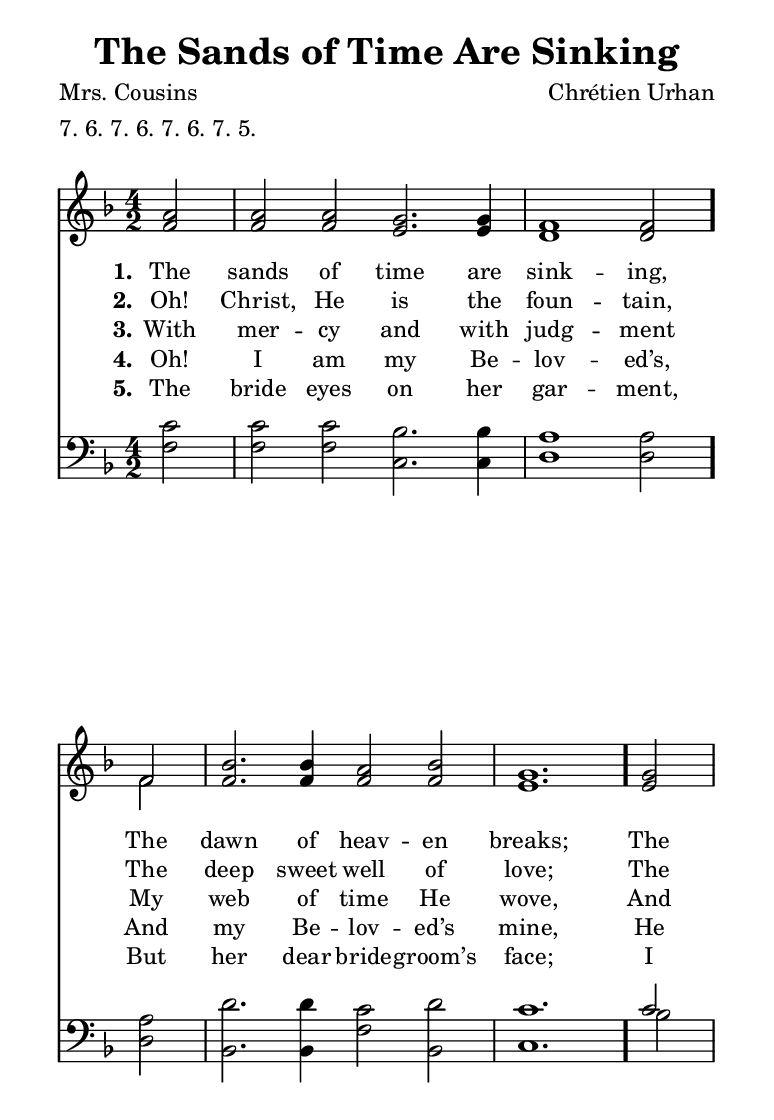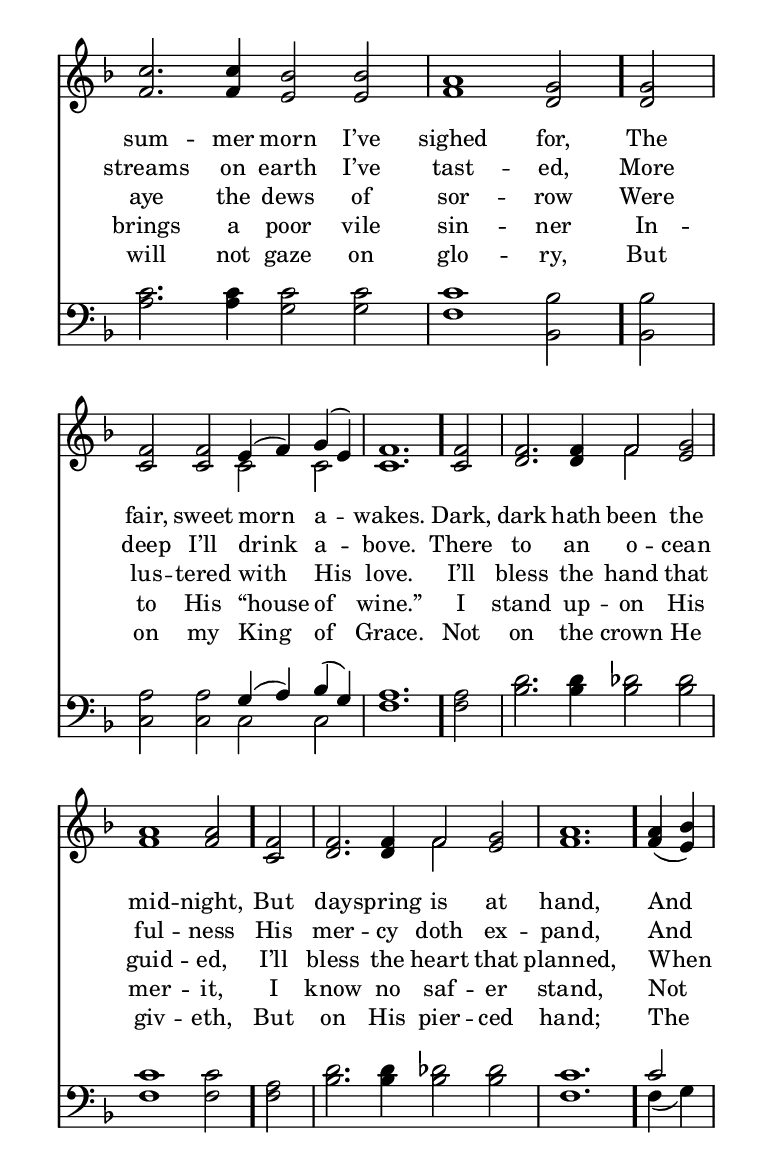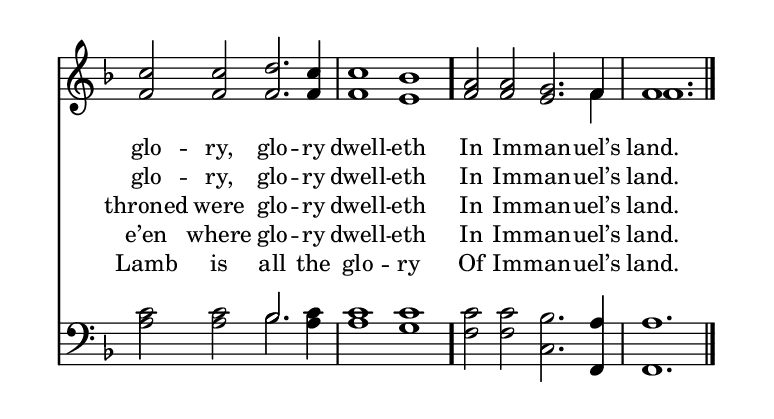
\include "common/global.ily"
\paper {
  \include "common/paper.ily"
}

\header{
  hymnnumber = "271"
  title = "The Sands of Time Are Sinking"
  tunename = "Rutherford"
  meter = "7. 6. 7. 6. 7. 6. 7. 5."
  poet = "Mrs. Cousins"
  composer = "Chrétien Urhan"
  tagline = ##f
}

global = {
  \include "common/overrides.ily"
  \override Staff.TimeSignature.style = #'numbered
  \time 4/2
  \override Score.MetronomeMark.transparent = ##t % hide all fermata changes too
  \tempo 2=80
  \key f \major
  \partial 2
  \autoBeamOff
}

notesSoprano = {
\global
\relative c'' {

  a2 | a a g2. g4 | f1 f2
  f2 | bes2. bes4 a2 bes | g1.
  g2 | c2. c4 bes2 bes | a1 g2
  g2 | f2 f e4( f) g( e) | f1.
  f2 | f2. f4 f2 g | a1 a2
  f2 | f2. f4 f2 g | a1.
  a4( bes) | c2 c d2. c4 | c1 bes1 |
  a2 a g2. f4 | f1.

  \bar "|."

}
}

notesAlto = {
\global
\relative e' {

  f2 | f2 f e2. e4 | d1 d2
  f2 | f2. f4 f2 f | e1.
  e2 | f2. f4 e2 e | f1 d2
  d2 | c c c c | c1.
  c2 | d2. d4 f2 e | f1 f2
  c2 | d2. d4 f2 e | f1.
  f4( e) | f2 f f2. f4 | f1 e1 |
  f2 f e2. f4 | f1.

}
}

notesTenor = {
\global
\relative a {

  c2 | c2 c bes2. bes4 | a1 a2
  a2 | d2. d4 c2 d | c1.
  c2 | c2. c4 c2 c | c1 bes2
  bes2 | a2 a g4( a) bes( g) | a1.
  a2 | d2. d4 des2 des | c1 c2
  a2 | d2. d4 des2 des | c1.
  c2 | c c bes2. c4 | c1 c |
  c2 c bes2. a4 | a1.

}
}

notesBass = {
\global
\relative f {

  f2 | f f c2. c4 | d1 d2
  d2 | bes2. bes4 f'2 bes, | c1.
  bes'2 | a2. a4 g2 g | f1 bes,2
  bes2 | c2 c c c | f1.
  f2 | bes2. bes4 bes2 bes | f1 f2
  f2 | bes2. bes4 bes2 bes | f1.
  f4( g) | a2 a bes2. a4 | a1 g |
  f2 f c2. f,4 | f1.

}
}

wordsA = \lyricmode {
\set stanza = "1."

The sands of time are sink -- ing, \bar "."
The dawn of heav -- en breaks; \bar "."
The sum -- mer morn I’ve sighed for, \bar "."
The fair, sweet morn a -- wakes. \bar "."
Dark, dark hath been the mid -- night, \bar "."
But day -- spring is at hand, \bar "."
And glo -- ry, glo -- ry dwell -- eth \bar "."
In Im -- man -- uel’s land. \bar "."

}

wordsB = \lyricmode {
\set stanza = "2."

Oh! Christ, He is the foun -- tain,
The deep sweet well of love;
The streams on earth I’ve tast -- ed,
More deep I’ll drink a -- bove.
There to an o -- cean ful -- ness
His mer -- cy doth ex -- pand,
And glo -- ry, glo -- ry dwell -- eth
In Im -- man -- uel’s land.

}

wordsC = \lyricmode {
\set stanza = "3."

With mer -- cy and with judg -- ment
My web of time He wove,
And aye the dews of sor -- row
Were lus -- tered with His love.
I’ll bless the hand that guid -- ed,
I’ll bless the heart that planned,
When throned were glo -- ry dwell -- eth
In Im -- man -- uel’s land.

}

wordsD = \lyricmode {
\set stanza = "4."

Oh! I am my Be -- lov -- ed’s,
And my Be -- lov -- ed’s mine,
He brings a poor vile sin -- ner
In -- to His “house of wine.”
I stand up -- on His mer -- it,
I know no saf -- er stand,
Not e’en where glo -- ry dwell -- eth
In Im -- man -- uel’s land.

}

wordsE = \lyricmode {
\set stanza = "5."

The bride eyes on her gar -- ment,
But her dear bride -- groom’s face;
I will not gaze on glo -- ry,
But on my King of Grace.
Not on the crown He giv -- eth,
But on His pier -- ced hand;
The Lamb is all the glo -- ry
Of Im -- man -- uel’s land.

}

\score {
  \context ChoirStaff <<
    \context Staff = upper <<
      \set Staff.autoBeaming = ##f
      \set ChoirStaff.systemStartDelimiter = #'SystemStartBar
      \set ChoirStaff.printPartCombineTexts = ##f
      \partcombine #'(2 . 9) \notesSoprano \notesAlto
      \context NullVoice = sopranos { \voiceOne << \notesSoprano >> }
      \context NullVoice = altos { \voiceTwo << \notesAlto >> }
      \context Lyrics = one   \lyricsto sopranos \wordsA
      \context Lyrics = two   \lyricsto sopranos \wordsB
      \context Lyrics = three \lyricsto sopranos \wordsC
      \context Lyrics = four  \lyricsto sopranos \wordsD
      \context Lyrics = five  \lyricsto sopranos \wordsE
    >>
    \context Staff = men <<
      \set Staff.autoBeaming = ##f
      \clef bass
      \set ChoirStaff.printPartCombineTexts = ##f
      \partcombine #'(2 . 9) \notesTenor \notesBass
      \context NullVoice = tenors { \voiceOne << \notesTenor >> }
      \context NullVoice = basses { \voiceTwo << \notesBass >> }
    >>
  >>
  \layout {
    \include "common/layout.ily"
  }
  \midi{
    \include "common/midi.ily"
  }
}

\version "2.19.49"  % necessary for upgrading to future LilyPond versions.

% vi:set et ts=2 sw=2 ai nocindent syntax=lilypond:
